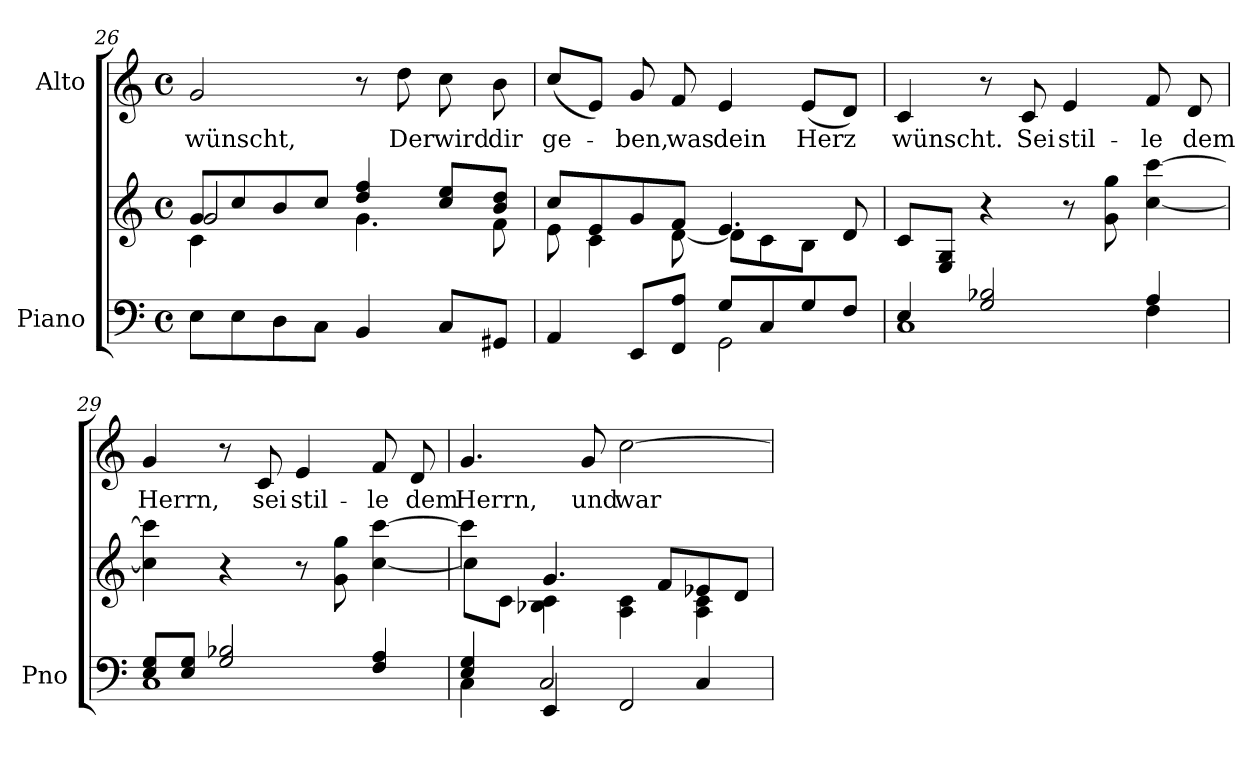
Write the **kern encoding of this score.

**kern	**kern	**kern	**text
*part2	*part2	*part1	*part1
*staff3	*staff2	*staff1	*staff1
*I"Piano	*	*I"Alto	*
*I'Pno	*	*	*
*clefF4	*clefG2	*clefG2	*
*k[]	*k[]	*k[]	*
*M4/4	*M4/4	*M4/4	*
*met(c)	*met(c)	*met(c)	*
=26	=26	=26	=26
*	*^	*	*
*	*	*^	*	*
!	!	!	!	!	!LO:LY:b
8E\L	8g/L	2g/	4c\	2g/	wünscht,
8E\	8cc/	.	.	.	.
8D\	8b/	.	2.ryy	.	.
8C\J	8cc/J	.	.	.	.
4BB/	4dd/ 4ff/	4.g\	.	8r	.
!	!	!	!	!	!LO:LY:b
.	.	.	.	8dd\	Der
!	!	!	!	!	!LO:LY:b
8C/L	8cc/ 8ee/L	.	.	8cc\	wird
!	!	!	!	!	!LO:LY:b
8GG#X/J	8b/ 8dd/J	8f\	.	8b\	dir
*	*	*v	*v	*	*
=27	=27	=27	=27	=27
*^	*	*	*	*
!	!	!	!	!	!LO:LY:b
4AA/	2ryy	8cc/L	8e\	(<8cc/L	ge-
.	.	8e/	4c\	8e/J)	.
!	!	!	!	!	!LO:LY:b
8EE/L	.	8g/	.	8g/	-ben,
!	!	!	!	!	!LO:LY:b
8FF/ 8A/J	.	8f/J	[8d\	8f/	was
!	!	!	!	!	!LO:LY:b
8G/L	2GG\	4.e/	8d\L]	4e/	dein
8C/	.	.	8c\	.	.
!	!	!	!	!	!LO:LY:b
8G/	.	.	8B\J	(<8e/L	Herz
8F/J	.	8d/	8ryy	8d/J)	.
!!LO:LB:g=z
=28	=28	=28	=28	=28	=28
*	*^	*	*	*	*
!	!	!	!	!	!	!LO:LY:b
*	*	*	*v	*v	*	*
4E/	1C	2.ryy	8c/L	4c/	wünscht.
.	.	.	8E/ 8G/J	.	.
2G/ 2B-X/	.	.	4r	8r	.
!	!	!	!	!	!LO:LY:b
.	.	.	.	8c/	Sei
!	!	!	!	!	!LO:LY:b
.	.	.	8r	4e/	stil-
.	.	.	8g\ 8gg\	.	.
!	!	!	!	!	!LO:LY:b
4A/	.	4F\	[4cc\ [4ccc\	8f/	-le
!	!	!	!	!	!LO:LY:b
.	.	.	.	8d/	dem
*	*v	*v	*	*	*
=29	=29	=29	=29	=29
!	!	!	!	!LO:LY:b
8E/ 8G/L	1C	4cc\] 4ccc\]	4g/	Herrn,
8E/ 8G/J	.	.	.	.
2G/ 2B-X/	.	4r	8r	.
!	!	!	!	!LO:LY:b
.	.	.	8c/	sei
!	!	!	!	!LO:LY:b
.	.	8r	4e/	stil-
.	.	8g\ 8gg\	.	.
!	!	!	!	!LO:LY:b
4F/ 4A/	.	[4cc\ [4ccc\	8f/	-le
!	!	!	!	!LO:LY:b
.	.	.	8d/	dem
=30	=30	=30	=30	=30
*	*	*^	*	*
!	!	!	!	!	!LO:LY:b
4E/ 4G/	4C\	4ccc\]	8cc\L]	4.g/	Herrn,
.	.	.	8c\J	.	.
4EE/	2C/	4.g/	4B-X\ 4c\	.	.
!	!	!	!	!	!LO:LY:b
.	.	.	.	8g/	und
!	!	!	!	!	!LO:LY:b
2FF/	.	.	4A\ 4c\	[2cc\	war-
.	.	8f/L	.	.	.
.	4C/	8e-X/	4A\ 4c\	.	.
.	.	8d/J	.	.	.
*v	*v	*	*	*	*
*	*v	*v	*	*
=	=	=	=
*-	*-	*-	*-
